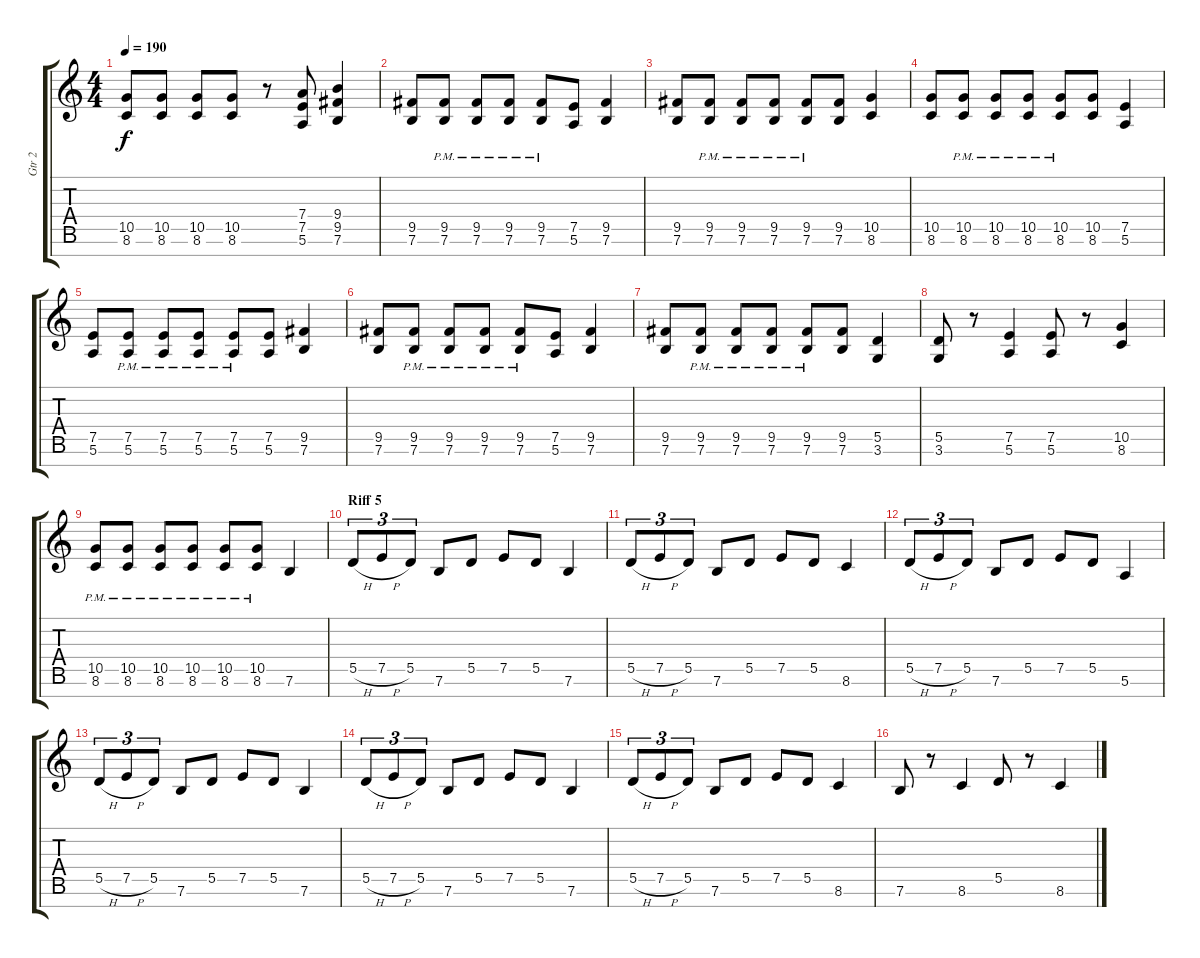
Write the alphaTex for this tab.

\track ("Gtr 2" "Gtr 2") {instrument overdrivenguitar}
\staff {score tabs}
\tuning (E4 B3 G3 D3 A2 E2 B1) {hide}
\ts (4 4)
\tempo 190
\clef g2
\ks c
(10.5 8.6).8{dy f} (10.5 8.6).8 (10.5 8.6).8 (10.5 8.6).8 r.8 (7.4 7.5 5.6).8 (9.4 9.5 7.6).4 |
(9.5 7.6).8 (9.5{pm} 7.6{pm}).8 (9.5{pm} 7.6{pm}).8 (9.5{pm} 7.6{pm}).8 (9.5{pm} 7.6{pm}).8 (7.5 5.6).8 (9.5 7.6).4 |
(9.5 7.6).8 (9.5{pm} 7.6{pm}).8 (9.5{pm} 7.6{pm}).8 (9.5{pm} 7.6{pm}).8 (9.5{pm} 7.6{pm}).8 (9.5 7.6).8 (10.5 8.6).4 |
(10.5 8.6).8 (10.5{pm} 8.6{pm}).8 (10.5{pm} 8.6{pm}).8 (10.5{pm} 8.6{pm}).8 (10.5{pm} 8.6{pm}).8 (10.5 8.6).8 (7.5 5.6).4 |
(7.5 5.6).8 (7.5{pm} 5.6{pm}).8 (7.5{pm} 5.6{pm}).8 (7.5{pm} 5.6{pm}).8 (7.5{pm} 5.6{pm}).8 (7.5 5.6).8 (9.5 7.6).4 |
(9.5 7.6).8 (9.5{pm} 7.6{pm}).8 (9.5{pm} 7.6{pm}).8 (9.5{pm} 7.6{pm}).8 (9.5{pm} 7.6{pm}).8 (7.5 5.6).8 (9.5 7.6).4 |
(9.5 7.6).8 (9.5{pm} 7.6{pm}).8 (9.5{pm} 7.6{pm}).8 (9.5{pm} 7.6{pm}).8 (9.5{pm} 7.6{pm}).8 (9.5 7.6).8 (5.5 3.6).4 |
(5.5 3.6).8 r.8 (7.5 5.6).4 (7.5 5.6).8 r.8 (10.5 8.6).4 |
(10.5{pm} 8.6{pm}).8 (10.5{pm} 8.6{pm}).8 (10.5{pm} 8.6{pm}).8 (10.5{pm} 8.6{pm}).8 (10.5{pm} 8.6{pm}).8 (10.5{pm} 8.6{pm}).8 7.6.4 |
\section ("" "Riff 5")
5.5{h}.8{tu (3 2)} 7.5{h}.8{tu (3 2)} 5.5.8{tu (3 2)} 7.6.8 5.5.8 7.5.8 5.5.8 7.6.4 |
5.5{h}.8{tu (3 2)} 7.5{h}.8{tu (3 2)} 5.5.8{tu (3 2)} 7.6.8 5.5.8 7.5.8 5.5.8 8.6.4 |
5.5{h}.8{tu (3 2)} 7.5{h}.8{tu (3 2)} 5.5.8{tu (3 2)} 7.6.8 5.5.8 7.5.8 5.5.8 5.6.4 |
5.5{h}.8{tu (3 2)} 7.5{h}.8{tu (3 2)} 5.5.8{tu (3 2)} 7.6.8 5.5.8 7.5.8 5.5.8 7.6.4 |
5.5{h}.8{tu (3 2)} 7.5{h}.8{tu (3 2)} 5.5.8{tu (3 2)} 7.6.8 5.5.8 7.5.8 5.5.8 7.6.4 |
5.5{h}.8{tu (3 2)} 7.5{h}.8{tu (3 2)} 5.5.8{tu (3 2)} 7.6.8 5.5.8 7.5.8 5.5.8 8.6.4 |
7.6.8 r.8 8.6.4 5.5.8 r.8 8.6.4
